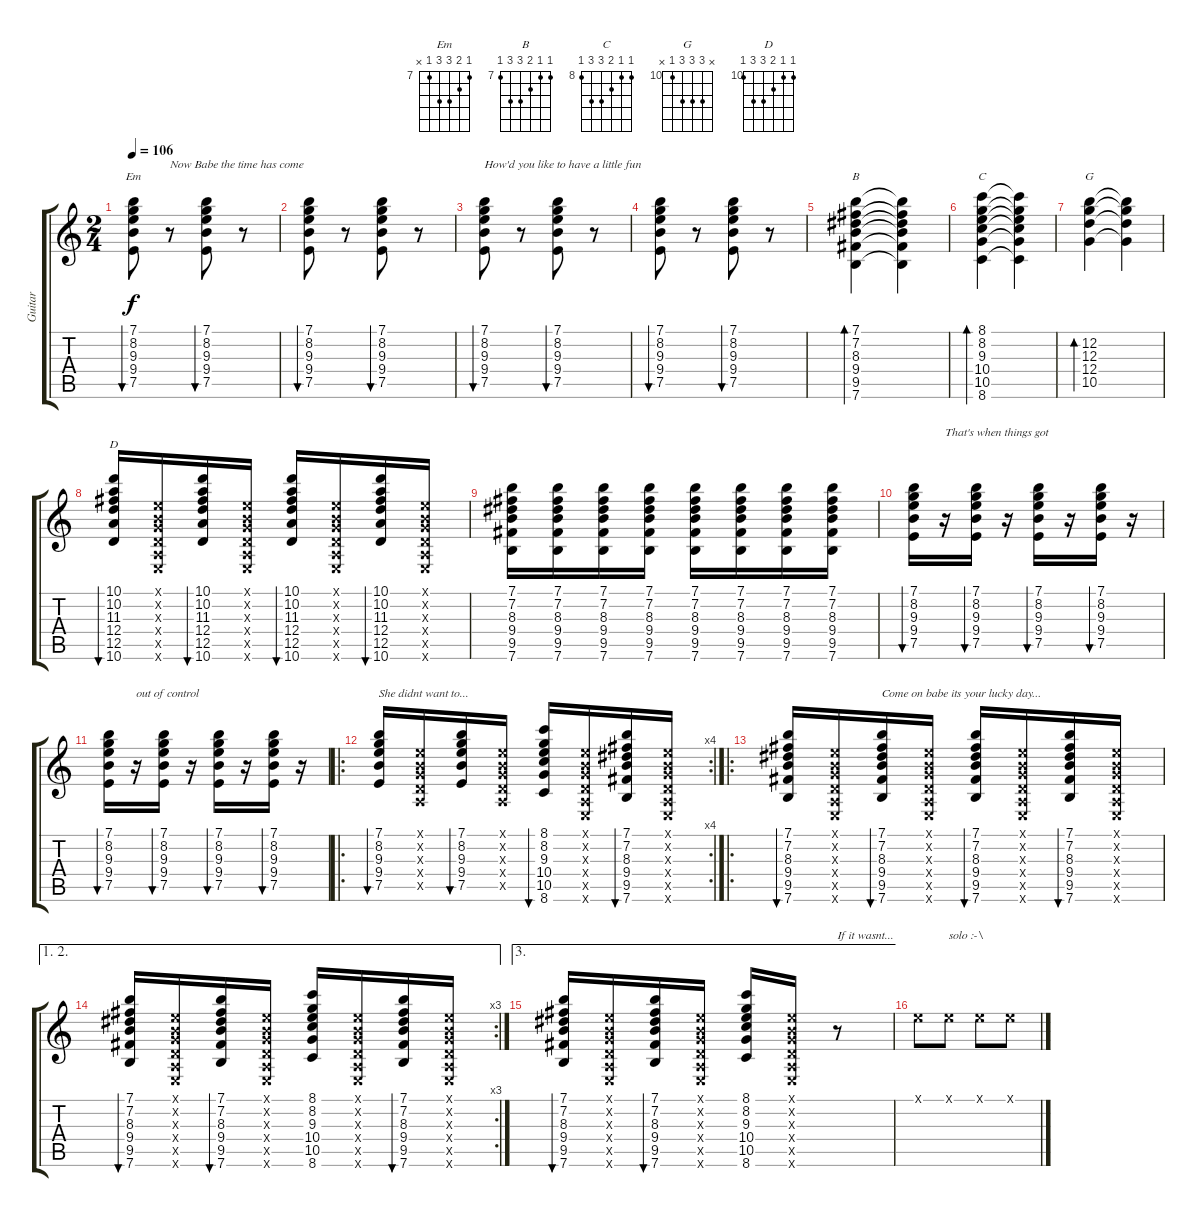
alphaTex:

\track ("Guitar" "Guitar") {instrument electricguitarclean}
\staff {score tabs}
\tuning (E4 B3 G3 D3 A2 E2) {hide}
\chord ("Em" 7 8 9 9 7 x) {firstfret 7}
\chord ("B" 7 7 8 9 9 7) {firstfret 7}
\chord ("C" 8 8 9 10 10 8) {firstfret 8}
\chord ("G" x 12 12 12 10 x) {firstfret 10}
\chord ("D" 10 10 11 12 12 10) {firstfret 10}
\ts (2 4)
\tempo 106
\clef g2
\ks c
(7.1 8.2 9.3 9.4 7.5).8{bu 30 ch "Em" dy f} r.8{txt "Now Babe the time has come"} (7.1 8.2 9.3 9.4 7.5).8{bu 30} r.8 |
(7.1 8.2 9.3 9.4 7.5).8{bu 30} r.8 (7.1 8.2 9.3 9.4 7.5).8{bu 30} r.8 |
(7.1 8.2 9.3 9.4 7.5).8{bu 30 txt "How'd you like to have a little fun"} r.8 (7.1 8.2 9.3 9.4 7.5).8{bu 30} r.8 |
(7.1 8.2 9.3 9.4 7.5).8{bu 30} r.8 (7.1 8.2 9.3 9.4 7.5).8{bu 30} r.8 |
(7.1 7.2 8.3 9.4 9.5 7.6).4{bd 480 ch "B"} (7.1{t} 7.2{t} 8.3{t} 9.4{t} 9.5{t} 7.6{t}).4 |
(8.1 8.2 9.3 10.4 10.5 8.6).4{bd 480 ch "C"} (8.1{t} 8.2{t} 9.3{t} 10.4{t} 10.5{t} 8.6{t}).4 |
(12.2 12.3 12.4 10.5).4{bd 480 ch "G"} (12.2{t} 12.3{t} 12.4{t} 10.5{t}).4 |
(10.1 10.2 11.3 12.4 12.5 10.6).16{bu 30 ch "D"} (0.1{x} 0.2{x} 0.3{x} 0.4{x} 0.5{x} 0.6{x}).16 (10.1 10.2 11.3 12.4 12.5 10.6).16{bu 30} (0.1{x} 0.2{x} 0.3{x} 0.4{x} 0.5{x} 0.6{x}).16 (10.1 10.2 11.3 12.4 12.5 10.6).16{bu 30} (0.1{x} 0.2{x} 0.3{x} 0.4{x} 0.5{x} 0.6{x}).16 (10.1 10.2 11.3 12.4 12.5 10.6).16{bu 30} (0.1{x} 0.2{x} 0.3{x} 0.4{x} 0.5{x} 0.6{x}).16 |
(7.1 7.2 8.3 9.4 9.5 7.6).16 (7.1 7.2 8.3 9.4 9.5 7.6).16 (7.1 7.2 8.3 9.4 9.5 7.6).16 (7.1 7.2 8.3 9.4 9.5 7.6).16 (7.1 7.2 8.3 9.4 9.5 7.6).16 (7.1 7.2 8.3 9.4 9.5 7.6).16 (7.1 7.2 8.3 9.4 9.5 7.6).16 (7.1 7.2 8.3 9.4 9.5 7.6).16 |
(7.1 8.2 9.3 9.4 7.5).16{bu 30} r.16{txt "That's when things got"} (7.1 8.2 9.3 9.4 7.5).16{bu 30} r.16 (7.1 8.2 9.3 9.4 7.5).16{bu 30} r.16 (7.1 8.2 9.3 9.4 7.5).16{bu 30} r.16 |
(7.1 8.2 9.3 9.4 7.5).16{bu 30} r.16{txt "out of control"} (7.1 8.2 9.3 9.4 7.5).16{bu 30} r.16 (7.1 8.2 9.3 9.4 7.5).16{bu 30} r.16 (7.1 8.2 9.3 9.4 7.5).16{bu 30} r.16 |
\ro
\rc 4
(7.1 8.2 9.3 9.4 7.5).16{bu 30 txt "She didnt want to..."} (0.1{x} 0.2{x} 0.3{x} 0.4{x} 0.5{x}).16 (7.1 8.2 9.3 9.4 7.5).16{bu 30} (0.1{x} 0.2{x} 0.3{x} 0.4{x} 0.5{x}).16 (8.1 8.2 9.3 10.4 10.5 8.6).16{bu 30} (0.1{x} 0.2{x} 0.3{x} 0.4{x} 0.5{x} 0.6{x}).16 (7.1 7.2 8.3 9.4 9.5 7.6).16{bu 30} (0.1{x} 0.2{x} 0.3{x} 0.4{x} 0.5{x} 0.6{x}).16 |
\ro
(7.1 7.2 8.3 9.4 9.5 7.6).16{bu 30} (0.1{x} 0.2{x} 0.3{x} 0.4{x} 0.5{x} 0.6{x}).16 (7.1 7.2 8.3 9.4 9.5 7.6).16{bu 30 txt "Come on babe its your lucky day..."} (0.1{x} 0.2{x} 0.3{x} 0.4{x} 0.5{x} 0.6{x}).16 (7.1 7.2 8.3 9.4 9.5 7.6).16{bu 30} (0.1{x} 0.2{x} 0.3{x} 0.4{x} 0.5{x} 0.6{x}).16 (7.1 7.2 8.3 9.4 9.5 7.6).16{bu 30} (0.1{x} 0.2{x} 0.3{x} 0.4{x} 0.5{x} 0.6{x}).16 |
\ae (1 2)
\rc 3
(7.1 7.2 8.3 9.4 9.5 7.6).16{bu 30} (0.1{x} 0.2{x} 0.3{x} 0.4{x} 0.5{x} 0.6{x}).16 (7.1 7.2 8.3 9.4 9.5 7.6).16{bu 30} (0.1{x} 0.2{x} 0.3{x} 0.4{x} 0.5{x} 0.6{x}).16 (8.1 8.2 9.3 10.4 10.5 8.6).16 (0.1{x} 0.2{x} 0.3{x} 0.4{x} 0.5{x} 0.6{x}).16 (7.1 7.2 8.3 9.4 9.5 7.6).16{bu 30} (0.1{x} 0.2{x} 0.3{x} 0.4{x} 0.5{x} 0.6{x}).16 |
\ae 3
(7.1 7.2 8.3 9.4 9.5 7.6).16{bu 30} (0.1{x} 0.2{x} 0.3{x} 0.4{x} 0.5{x} 0.6{x}).16 (7.1 7.2 8.3 9.4 9.5 7.6).16{bu 30} (0.1{x} 0.2{x} 0.3{x} 0.4{x} 0.5{x} 0.6{x}).16 (8.1 8.2 9.3 10.4 10.5 8.6).16 (0.1{x} 0.2{x} 0.3{x} 0.4{x} 0.5{x} 0.6{x}).16 r.8{txt "If it wasnt..."} |
0.1{x}.8 0.1{x}.8{txt "solo :-\\"} 0.1{x}.8 0.1{x}.8
